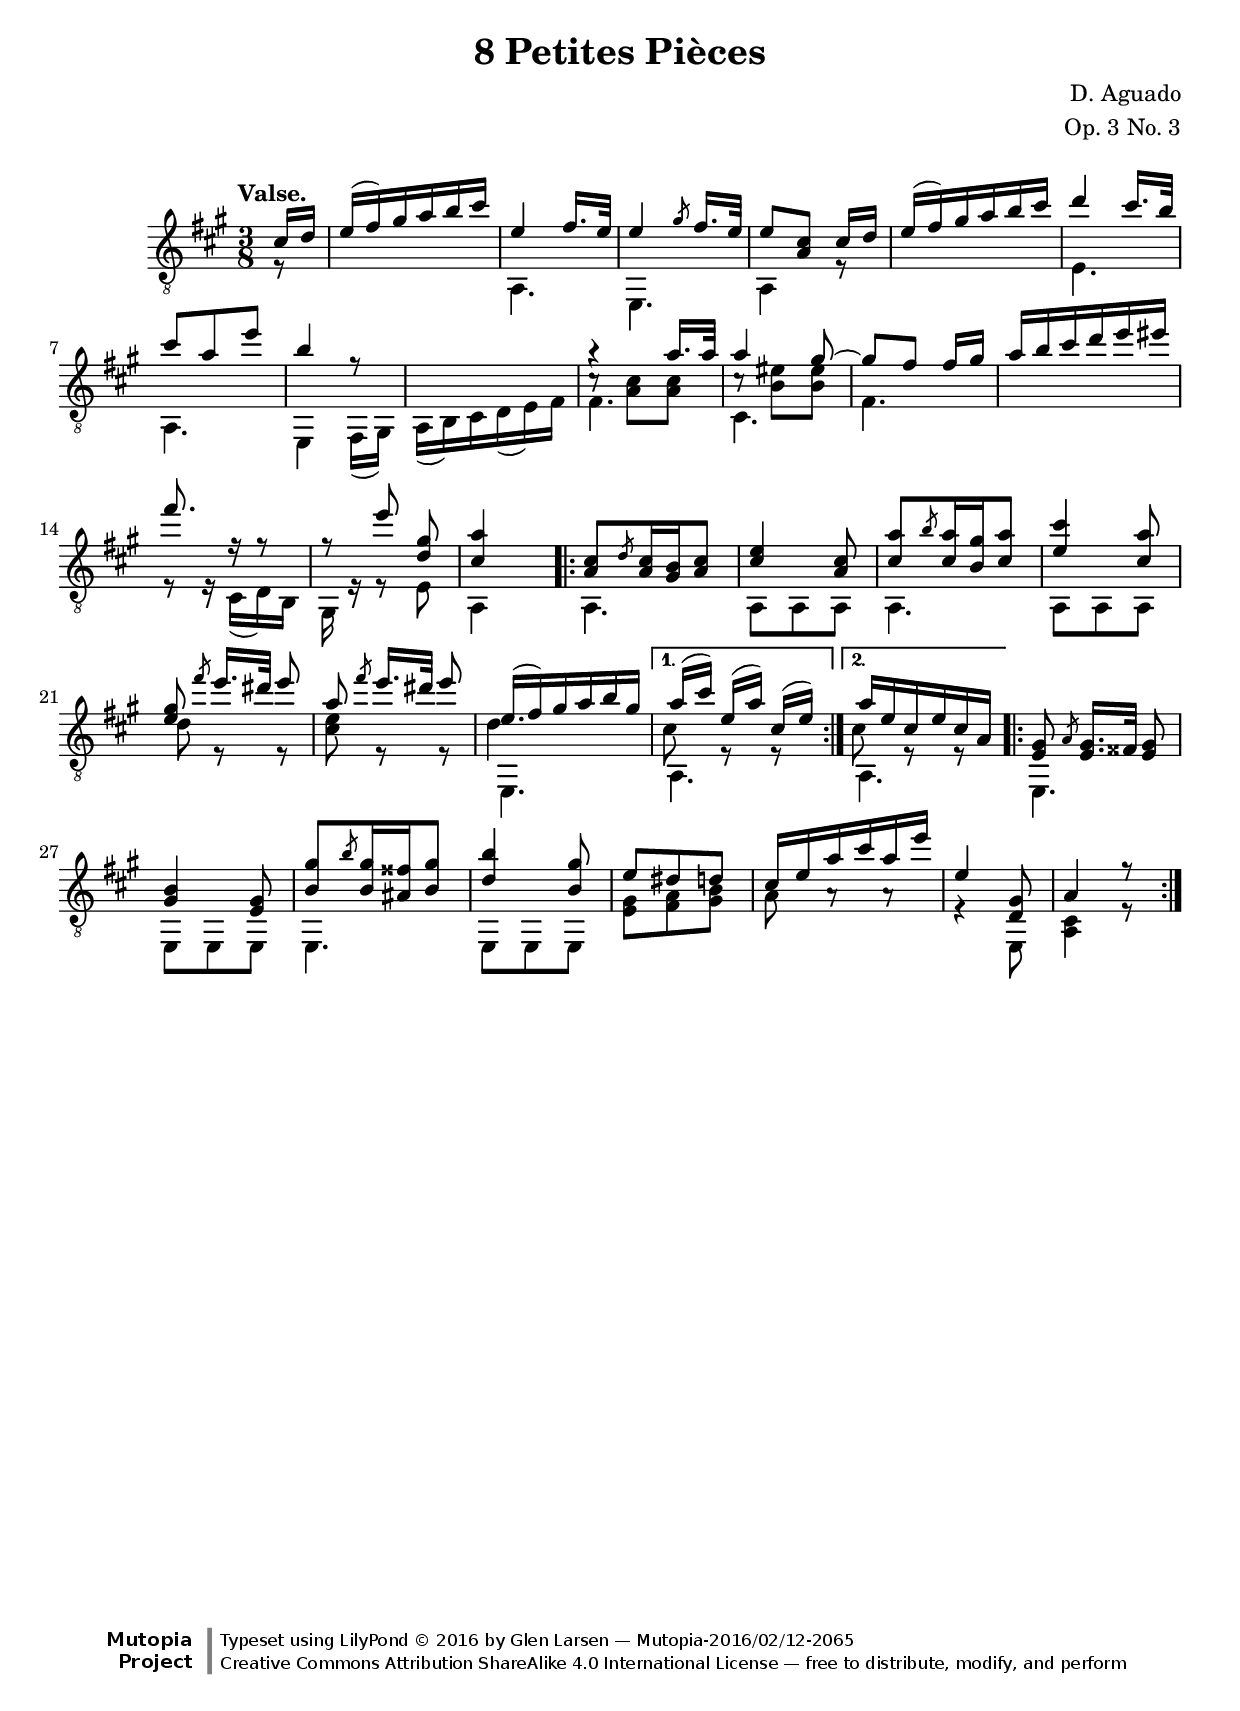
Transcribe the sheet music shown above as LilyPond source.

\version "2.18.2"

\header {
  title = "8 Petites Pièces"
  composer = "D. Aguado"
  opus = "Op. 3 No. 3"
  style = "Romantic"
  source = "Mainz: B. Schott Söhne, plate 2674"
  % Statens musikbibliotek - The Music Library of Sweden
  % Boije 003 - http://urn.kb.se/resolve?urn=urn:nbn:se:statensmusikverk-4032
  date = "1830"
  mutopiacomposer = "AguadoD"
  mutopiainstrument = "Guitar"
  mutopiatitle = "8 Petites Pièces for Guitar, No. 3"
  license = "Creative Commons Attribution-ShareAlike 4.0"
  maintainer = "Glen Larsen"
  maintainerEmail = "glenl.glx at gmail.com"

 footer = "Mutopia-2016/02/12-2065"
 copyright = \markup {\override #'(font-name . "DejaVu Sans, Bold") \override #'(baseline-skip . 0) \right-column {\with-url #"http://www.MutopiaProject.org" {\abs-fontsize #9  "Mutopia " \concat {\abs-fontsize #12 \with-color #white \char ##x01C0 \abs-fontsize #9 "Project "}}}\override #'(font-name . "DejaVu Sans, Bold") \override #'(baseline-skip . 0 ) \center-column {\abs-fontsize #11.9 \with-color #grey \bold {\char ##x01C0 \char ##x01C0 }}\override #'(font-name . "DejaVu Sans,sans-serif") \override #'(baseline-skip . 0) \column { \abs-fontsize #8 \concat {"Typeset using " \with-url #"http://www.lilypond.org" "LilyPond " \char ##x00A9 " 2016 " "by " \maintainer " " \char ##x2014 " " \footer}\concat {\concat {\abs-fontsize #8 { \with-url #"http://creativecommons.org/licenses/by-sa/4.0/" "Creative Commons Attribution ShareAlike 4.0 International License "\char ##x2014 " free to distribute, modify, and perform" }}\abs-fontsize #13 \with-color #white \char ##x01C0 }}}
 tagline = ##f
}

\paper {
  % add space between composer/opus markup and first staff
  markup-system-spacing #'padding = #3
  % add a little space between composer and opus
  markup-markup-spacing #'padding = #1.2
  top-margin = #8
  bottom-margin = #10
}

mbreak = {} % { \break }
global = {
  \time 3/8
  \key a \major
}

upperVoice = \relative c' {
  \voiceOne
  \partial 8 { cis16 d }
  e16( fis) gis a b cis |
  e,4 fis16. e32 |
  e4 \slashedGrace {gis8} fis16. e32 |
  e8 <cis a> cis16[ d] |
  e16( fis) gis a b cis |
  \mbreak
  d4 cis16. b32 |
  cis8 a e' |
  b4 r8 |
  s4. |
  a4\rest a16. a32 |
  a4 gis8~ |
  \mbreak
  gis8 fis fis16[ gis] |
  a16 b cis d e eis |
  fis8. r16 r8 |
  r8 e\noBeam <gis, d> |
  <a cis,>4 s8 |
  \repeat volta 2 {
    <cis, a>8[ \slashedGrace {d} <cis a>16 <b gis> <cis a>8] |
    \mbreak
    <e cis>4 <cis a>8 |
    <a' cis,>8[ \slashedGrace {b8} <a cis,>16 <gis b,> <a cis,>8] |
    <cis e,>4 <a cis,>8 |
    <gis e>8 \slashedGrace {fis'8} e16.[ dis32] e8 |
    a,8 \slashedGrace {fis'8} e16.[ dis32] e8 |
    e,16( fis) gis a b gis |
    \mbreak
  }
  \alternative {
    { a16( cis) e,[( a)] cis,( e) | }
    { a16 e cis e cis a | }
  }
  \repeat volta 2 {
    <gis e>8 \slashedGrace {a8} <gis e>16.[ fisis32] <gis e>8 |
    <b gis>4 <gis e>8 |
    <gis' b,>8 \slashedGrace {b8} <gis b,>16 <fisis ais,> <gis b,>8 |
    \mbreak
    <b d,>4 <gis b,>8 |
    e8 dis d |
    cis16 e a cis a e' |
    e,4 <gis, d>8 |
    a4 r8
  }
}

lowerVoice = \relative c {
  \voiceTwo
  \partial 8 { r8 } |
  s4. |
  a4. |
  e4. |
  a4 r8 |
  s4. |

  e'4. |
  a,4. |
  e4 fis16( gis) |
  a16( b) cis d( e) fis |
  << {\voiceTwo fis4. } \\ {\voiceThree\stemDown c'8\rest <cis a>8 q } >> |
  << {\voiceTwo cis,4. } \\ {\voiceThree\stemDown c'8\rest <b eis> q } >> |

  fis4. |
  s4. |
  r8 r16 cis( d) b |
  gis16 r r8 e'8 |
  a,4 s8 |
  a4. |

  a8 a a |
  a4. |
  a8 a a |
  d'8 r r |
  <e cis>8 r r |
  << {\voiceTwo e,,4.} \\ {\voiceThree\stemDown d''4. } >> |

  << {\voiceTwo a,4. } \\ {\voiceThree\stemDown cis'8 e,\rest e\rest } >> |
  << {\voiceTwo a,4.} \\ {\voiceThree\stemDown cis'8 e,\rest e\rest } >> |
  e,4. |
  e8 e e |
  e4. |

  e8 e e |
  <gis' e>8 <a fis> <b gis> |
  a8 a\rest a\rest |
  r4 e,8 |
  <cis' a>4 r8
}

middleVoice = \relative c, {
  \voiceThree
  \stemDown
  \partial 8 { s8 }
}


\score {
  <<
    \new Staff = "Guitar" \with {
      midiInstrument = #"acoustic guitar (nylon)"
      \override StringNumber #'stencil = ##f
    } <<
      \global
      \clef "treble_8"
      \tempo "Valse."

      \context Voice = "upperVoice" \upperVoice
      \context Voice = "lowerVoice" \lowerVoice
      \context Voice = "middleVoice" \middleVoice
    >>
%{
    % tabs are not completely developed
    \new TabStaff = "Guitar tabs" \with {
      restrainOpenStrings = ##t
    } <<
      \clef "moderntab"
      \global
      \context TabVoice = "upperVoice" \upperVoice
      \context TabVoice = "lowerVoice" \lowerVoice
      \context TabVoice = "middleVoice" \middleVoice
    >>
%}
  >>
  \layout {}
  \midi {
    \tempo 4 = 90
  }
}
